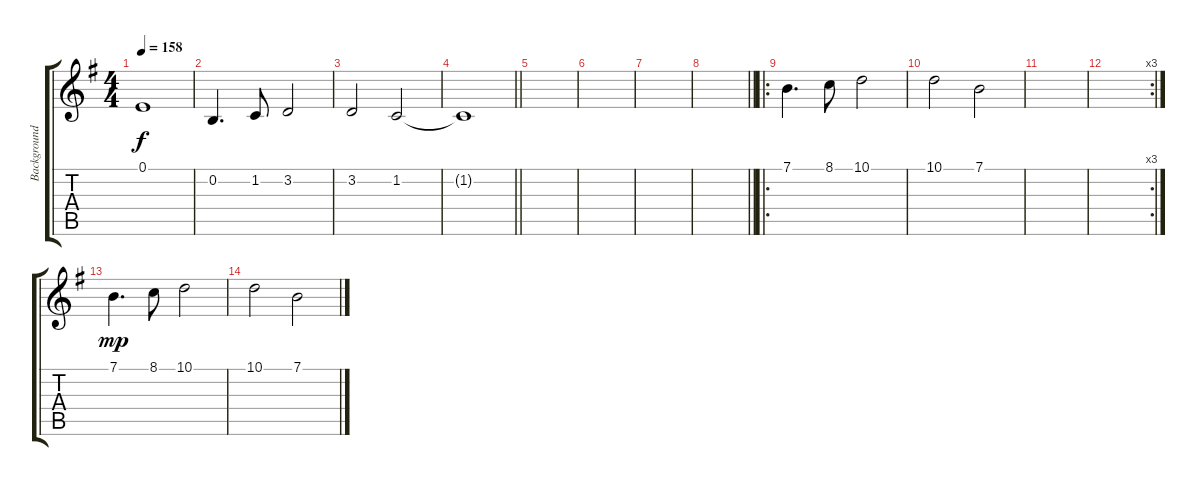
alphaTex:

\track ("Background Vocal 2" "Background") {instrument panflute}
\staff {score tabs}
\tuning (E4 B3 G3 D3 A2 E2) {hide}
\ts (4 4)
\tempo 158
\clef g2
\ks g
0.1.1{dy f} |
0.2.4{d} 1.2.8 3.2.2 |
3.2.2 1.2.2 |
\barLineRight lightlight
1.2{t}.1 |
|
|
|
\barLineRight lightlight
|
\ro
7.1.4{d} 8.1.8 10.1.2 |
10.1.2 7.1.2 |
|
\rc 3
|
7.1.4{d dy mp} 8.1.8 10.1.2 |
10.1.2 7.1.2
